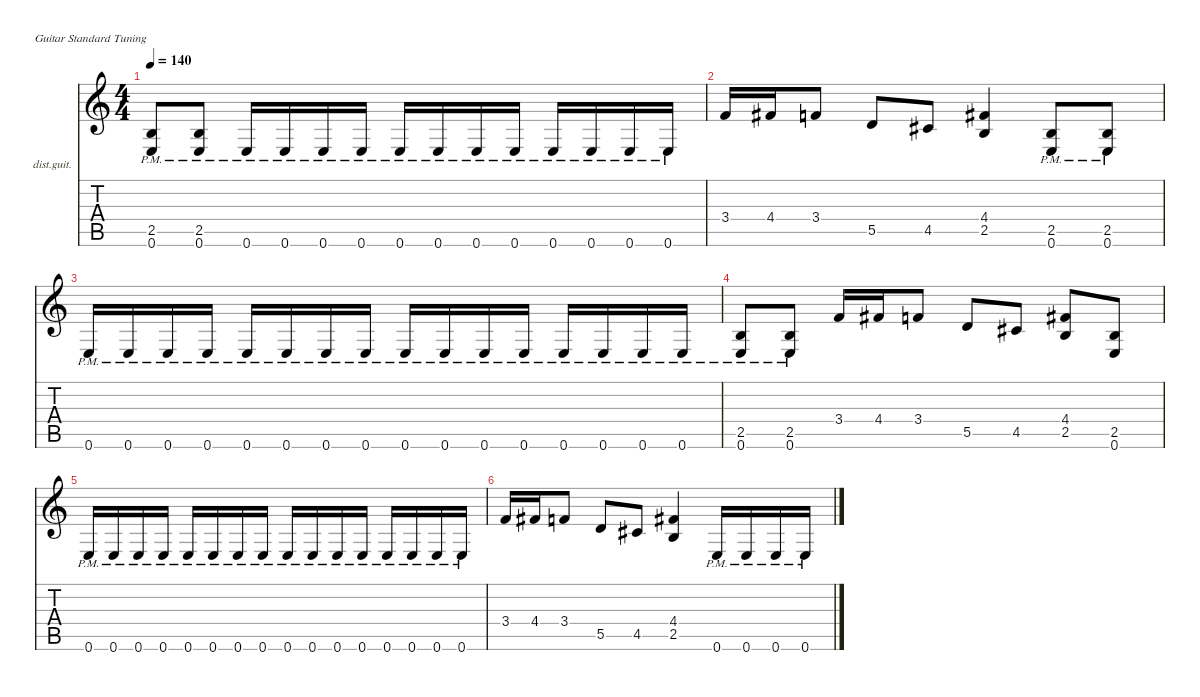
\defaultSystemsLayout 4
\hideDynamics
\bracketExtendMode nobrackets
\firstSystemTrackNameOrientation horizontal
\otherSystemsTrackNameOrientation horizontal
\track ("Lead Guitar" "dist.guit.") {instrument distortionguitar}
\staff {score tabs}
\tuning (E4 B3 G3 D3 A2 E2)
\ts (4 4)
\beaming (8 2 2 2 2)
\tempo 140
\clef g2
\ks c
(0.6{pm} 2.5{pm}).8{dy mf instrument distortionguitar} (0.6{pm} 2.5{pm}).8 0.6{pm}.16 0.6{pm}.16 0.6{pm}.16 0.6{pm}.16 0.6{pm}.16 0.6{pm}.16 0.6{pm}.16 0.6{pm}.16 0.6{pm}.16 0.6{pm}.16 0.6{pm}.16 0.6{pm}.16 |
3.4.16 4.4{acc #}.16 3.4.8 5.5.8 4.5{acc #}.8 (2.5 4.4{acc #}).4 (0.6{pm} 2.5{pm}).8 (0.6{pm} 2.5{pm}).8 |
0.6{pm}.16 0.6{pm}.16 0.6{pm}.16 0.6{pm}.16 0.6{pm}.16 0.6{pm}.16 0.6{pm}.16 0.6{pm}.16 0.6{pm}.16 0.6{pm}.16 0.6{pm}.16 0.6{pm}.16 0.6{pm}.16 0.6{pm}.16 0.6{pm}.16 0.6{pm}.16 |
(0.6{pm} 2.5{pm}).8 (0.6{pm} 2.5{pm}).8 3.4.16 4.4{acc #}.16 3.4.8 5.5.8 4.5{acc #}.8 (2.5 4.4{acc #}).8 (0.6 2.5).8 |
0.6{pm}.16 0.6{pm}.16 0.6{pm}.16 0.6{pm}.16 0.6{pm}.16 0.6{pm}.16 0.6{pm}.16 0.6{pm}.16 0.6{pm}.16 0.6{pm}.16 0.6{pm}.16 0.6{pm}.16 0.6{pm}.16 0.6{pm}.16 0.6{pm}.16 0.6{pm}.16 |
3.4.16 4.4{acc #}.16 3.4.8 5.5.8 4.5{acc #}.8 (2.5 4.4{acc #}).4 0.6{pm}.16 0.6{pm}.16 0.6{pm}.16 0.6{pm}.16
